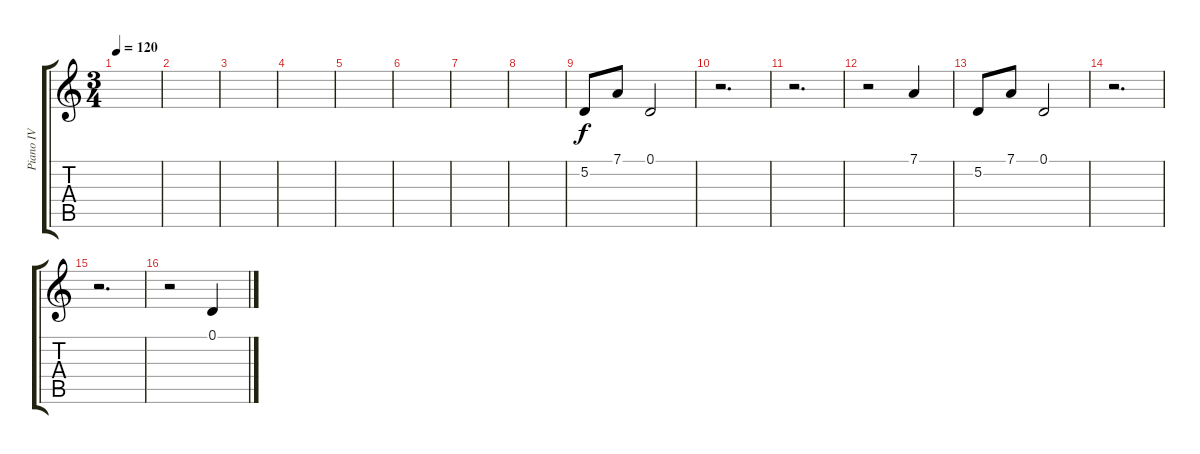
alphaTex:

\track ("Piano IV" "Piano IV") {instrument acousticgrandpiano}
\staff {score tabs}
\tuning (D4 A3 F3 C3 G2 D2) {hide}
\ts (3 4)
\tempo 120
\clef g2
\ks c
|
|
|
|
|
|
|
|
5.2.8 7.1.8 0.1.2 |
r.2{d} |
r.2{d} |
r.2 7.1.4 |
5.2.8 7.1.8 0.1.2 |
r.2{d} |
r.2{d} |
r.2 0.1.4
